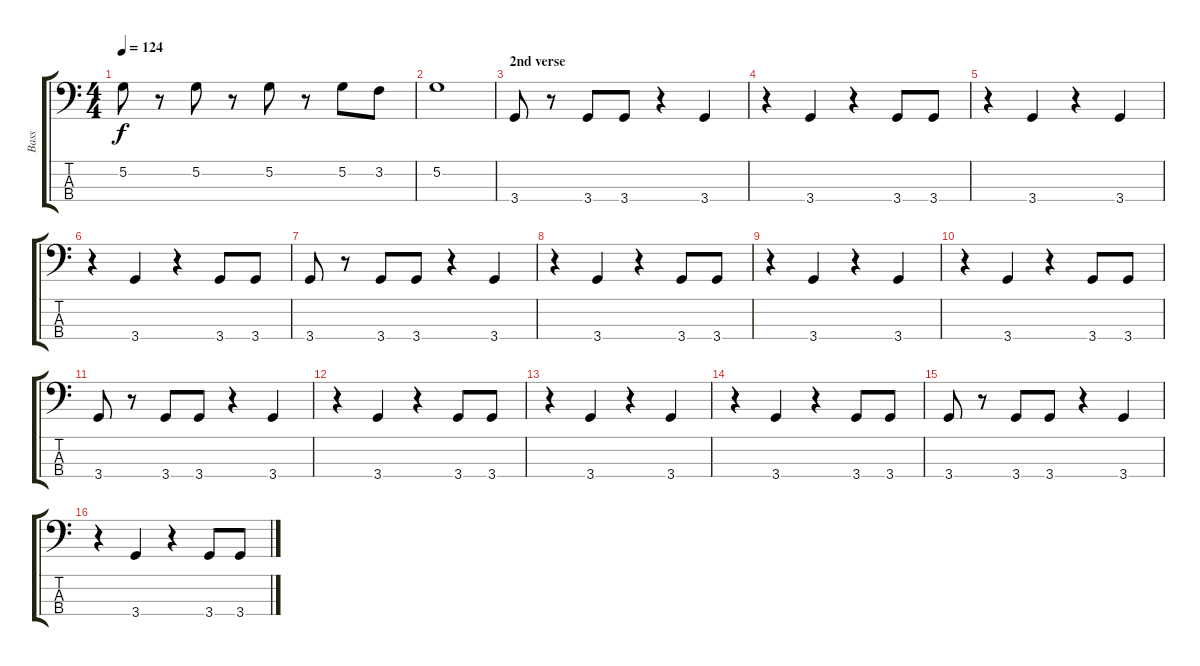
\track ("Bass" "Bass") {instrument electricbassfinger}
\staff {score tabs}
\tuning (G2 D2 A1 E1) {hide}
\ts (4 4)
\tempo 124
\clef f4
\ks c
5.2.8{dy f} r.8 5.2.8 r.8 5.2.8 r.8 5.2.8 3.2.8 |
5.2.1 |
\section ("" "2nd verse")
3.4.8 r.8 3.4.8 3.4.8 r.4 3.4.4 |
r.4 3.4.4 r.4 3.4.8 3.4.8 |
r.4 3.4.4 r.4 3.4.4 |
r.4 3.4.4 r.4 3.4.8 3.4.8 |
3.4.8 r.8 3.4.8 3.4.8 r.4 3.4.4 |
r.4 3.4.4 r.4 3.4.8 3.4.8 |
r.4 3.4.4 r.4 3.4.4 |
r.4 3.4.4 r.4 3.4.8 3.4.8 |
3.4.8 r.8 3.4.8 3.4.8 r.4 3.4.4 |
r.4 3.4.4 r.4 3.4.8 3.4.8 |
r.4 3.4.4 r.4 3.4.4 |
r.4 3.4.4 r.4 3.4.8 3.4.8 |
3.4.8 r.8 3.4.8 3.4.8 r.4 3.4.4 |
r.4 3.4.4 r.4 3.4.8 3.4.8
